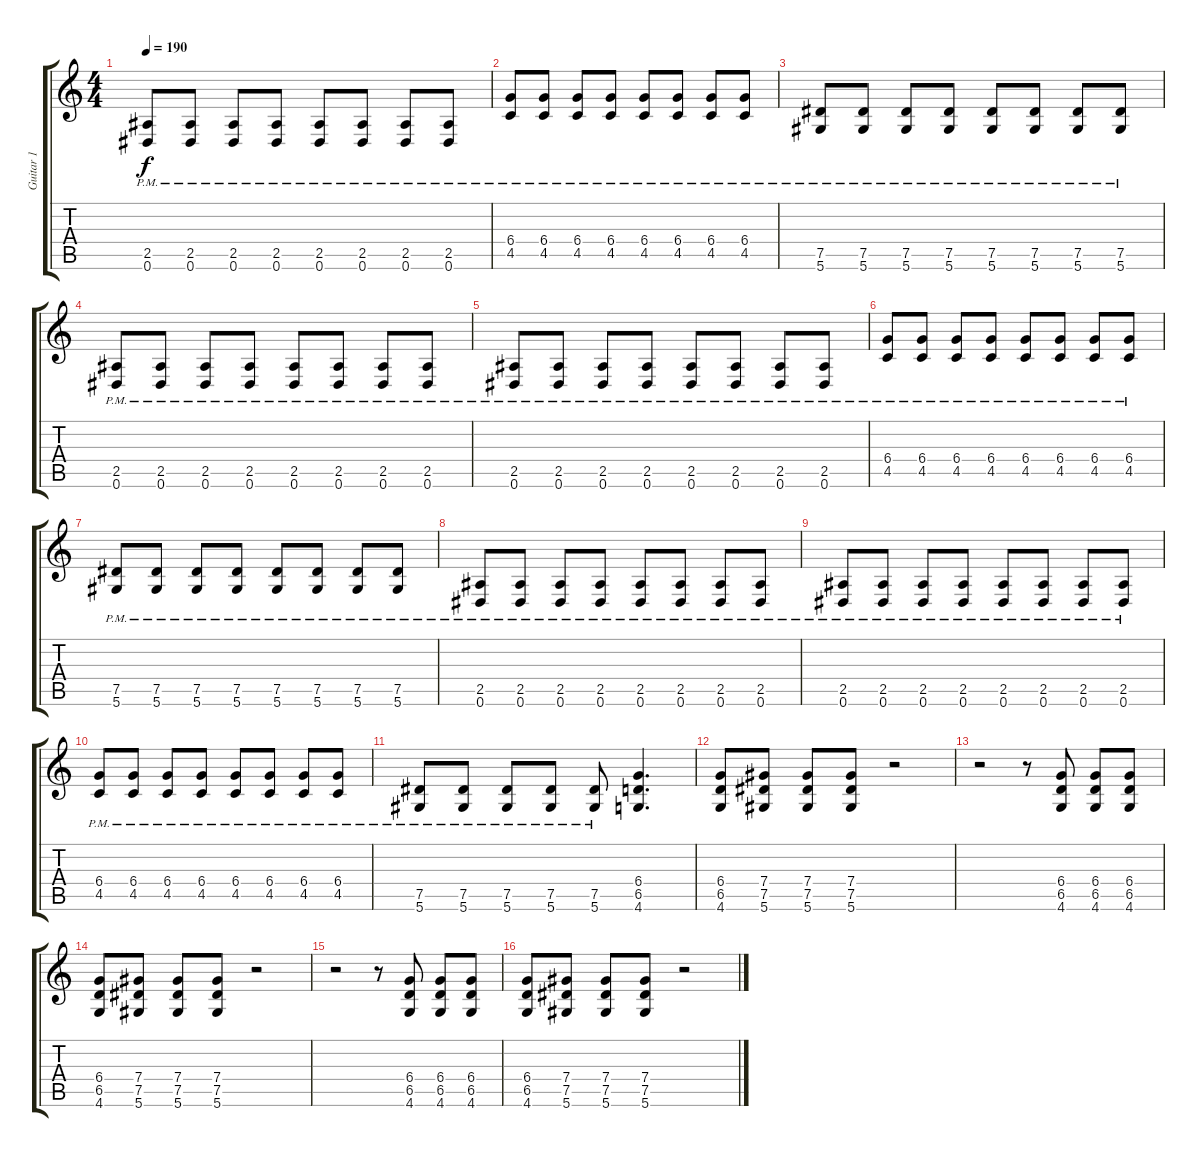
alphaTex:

\track ("Guitar 1" "Guitar 1") {instrument distortionguitar}
\staff {score tabs}
\tuning (Eb4 Bb3 Gb3 Db3 Ab2 Eb2) {hide}
\ts (4 4)
\tempo 190
\clef g2
\ks c
(2.5{pm} 0.6{pm}).8{dy f} (2.5{pm} 0.6{pm}).8 (2.5{pm} 0.6{pm}).8 (2.5{pm} 0.6{pm}).8 (2.5{pm} 0.6{pm}).8 (2.5{pm} 0.6{pm}).8 (2.5{pm} 0.6{pm}).8 (2.5{pm} 0.6{pm}).8 |
(6.4{pm} 4.5{pm}).8 (6.4{pm} 4.5{pm}).8 (6.4{pm} 4.5{pm}).8 (6.4{pm} 4.5{pm}).8 (6.4{pm} 4.5{pm}).8 (6.4{pm} 4.5{pm}).8 (6.4{pm} 4.5{pm}).8 (6.4{pm} 4.5{pm}).8 |
(7.5{pm} 5.6{pm}).8 (7.5{pm} 5.6{pm}).8 (7.5{pm} 5.6{pm}).8 (7.5{pm} 5.6{pm}).8 (7.5{pm} 5.6{pm}).8 (7.5{pm} 5.6{pm}).8 (7.5{pm} 5.6{pm}).8 (7.5{pm} 5.6{pm}).8 |
(2.5{pm} 0.6{pm}).8 (2.5{pm} 0.6{pm}).8 (2.5{pm} 0.6{pm}).8 (2.5{pm} 0.6{pm}).8 (2.5{pm} 0.6{pm}).8 (2.5{pm} 0.6{pm}).8 (2.5{pm} 0.6{pm}).8 (2.5{pm} 0.6{pm}).8 |
(2.5{pm} 0.6{pm}).8 (2.5{pm} 0.6{pm}).8 (2.5{pm} 0.6{pm}).8 (2.5{pm} 0.6{pm}).8 (2.5{pm} 0.6{pm}).8 (2.5{pm} 0.6{pm}).8 (2.5{pm} 0.6{pm}).8 (2.5{pm} 0.6{pm}).8 |
(6.4{pm} 4.5{pm}).8 (6.4{pm} 4.5{pm}).8 (6.4{pm} 4.5{pm}).8 (6.4{pm} 4.5{pm}).8 (6.4{pm} 4.5{pm}).8 (6.4{pm} 4.5{pm}).8 (6.4{pm} 4.5{pm}).8 (6.4{pm} 4.5{pm}).8 |
(7.5{pm} 5.6{pm}).8 (7.5{pm} 5.6{pm}).8 (7.5{pm} 5.6{pm}).8 (7.5{pm} 5.6{pm}).8 (7.5{pm} 5.6{pm}).8 (7.5{pm} 5.6{pm}).8 (7.5{pm} 5.6{pm}).8 (7.5{pm} 5.6{pm}).8 |
(2.5{pm} 0.6{pm}).8 (2.5{pm} 0.6{pm}).8 (2.5{pm} 0.6{pm}).8 (2.5{pm} 0.6{pm}).8 (2.5{pm} 0.6{pm}).8 (2.5{pm} 0.6{pm}).8 (2.5{pm} 0.6{pm}).8 (2.5{pm} 0.6{pm}).8 |
(2.5{pm} 0.6{pm}).8 (2.5{pm} 0.6{pm}).8 (2.5{pm} 0.6{pm}).8 (2.5{pm} 0.6{pm}).8 (2.5{pm} 0.6{pm}).8 (2.5{pm} 0.6{pm}).8 (2.5{pm} 0.6{pm}).8 (2.5{pm} 0.6{pm}).8 |
(6.4{pm} 4.5{pm}).8 (6.4{pm} 4.5{pm}).8 (6.4{pm} 4.5{pm}).8 (6.4{pm} 4.5{pm}).8 (6.4{pm} 4.5{pm}).8 (6.4{pm} 4.5{pm}).8 (6.4{pm} 4.5{pm}).8 (6.4{pm} 4.5{pm}).8 |
(7.5{pm} 5.6{pm}).8 (7.5{pm} 5.6{pm}).8 (7.5{pm} 5.6{pm}).8 (7.5{pm} 5.6{pm}).8 (7.5{pm} 5.6{pm}).8 (6.4 6.5 4.6).4{d} |
(6.4 6.5 4.6).8 (7.4 7.5 5.6).8 (7.4 7.5 5.6).8 (7.4 7.5 5.6).8 r.2 |
r.2 r.8 (6.4 6.5 4.6).8 (6.4 6.5 4.6).8 (6.4 6.5 4.6).8 |
(6.4 6.5 4.6).8 (7.4 7.5 5.6).8 (7.4 7.5 5.6).8 (7.4 7.5 5.6).8 r.2 |
r.2 r.8 (6.4 6.5 4.6).8 (6.4 6.5 4.6).8 (6.4 6.5 4.6).8 |
(6.4 6.5 4.6).8 (7.4 7.5 5.6).8 (7.4 7.5 5.6).8 (7.4 7.5 5.6).8 r.2
